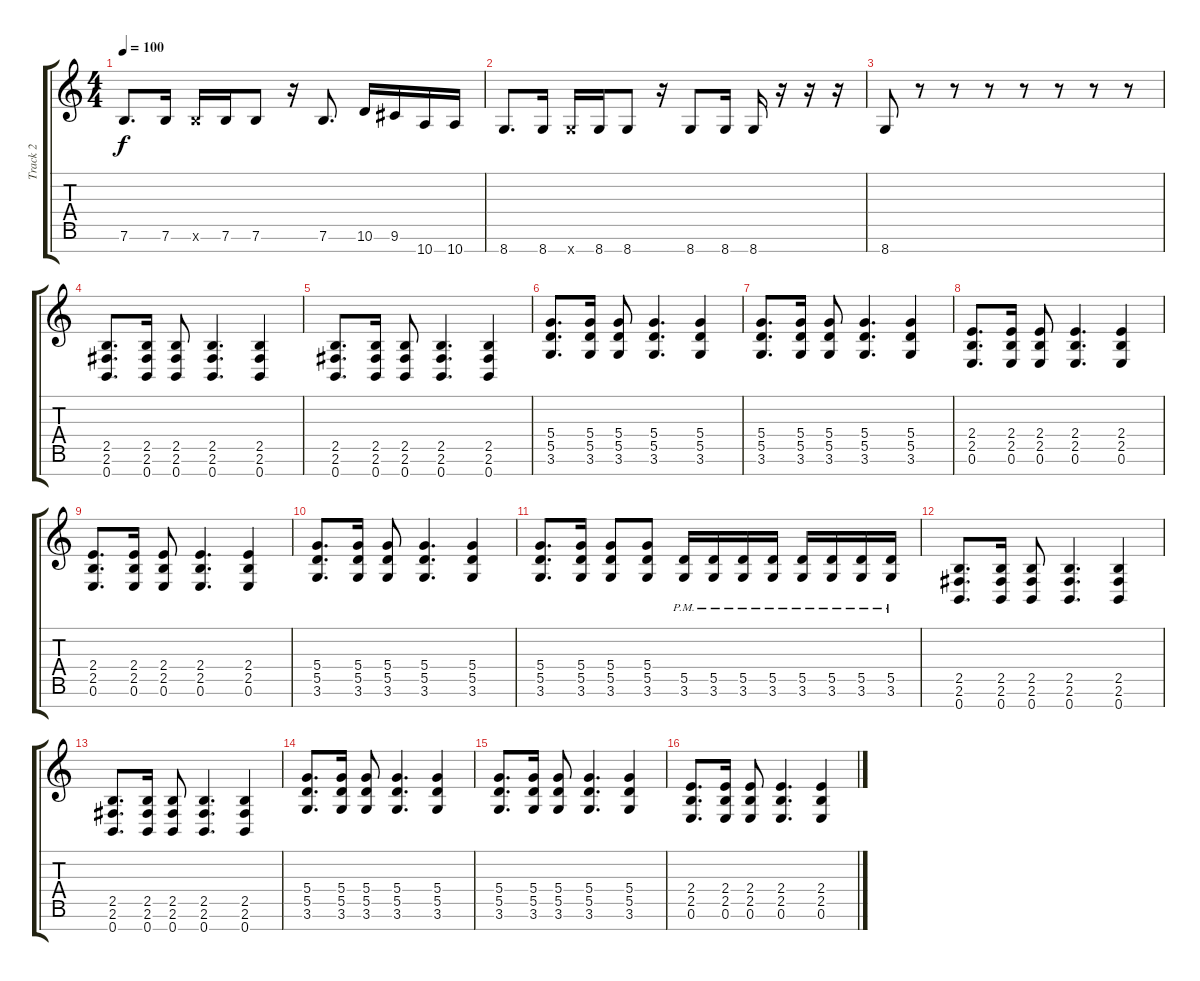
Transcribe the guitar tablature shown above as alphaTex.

\track ("Track 2" "Track 2") {instrument distortionguitar}
\staff {score tabs}
\tuning (E4 B3 G3 D3 A2 E2 B1) {hide}
\ts (4 4)
\tempo 100
\clef g2
\ks c
7.6.8{d dy f} 7.6.16 7.6{x}.16 7.6.16 7.6.8 r.16 7.6.8{d} 10.6.16 9.6.16 10.7.16 10.7.16 |
8.7.8{d} 8.7.16 8.7{x}.16 8.7.16 8.7.8 r.16 8.7.8 8.7.16 8.7.16 r.16 r.16 r.16 |
8.7.8 r.8 r.8 r.8 r.8 r.8 r.8 r.8 |
(2.5 2.6 0.7).8{d} (2.5 2.6 0.7).16 (2.5 2.6 0.7).8 (2.5 2.6 0.7).4{d} (2.5 2.6 0.7).4 |
(2.5 2.6 0.7).8{d} (2.5 2.6 0.7).16 (2.5 2.6 0.7).8 (2.5 2.6 0.7).4{d} (2.5 2.6 0.7).4 |
(5.4 5.5 3.6).8{d} (5.4 5.5 3.6).16 (5.4 5.5 3.6).8 (5.4 5.5 3.6).4{d} (5.4 5.5 3.6).4 |
(5.4 5.5 3.6).8{d} (5.4 5.5 3.6).16 (5.4 5.5 3.6).8 (5.4 5.5 3.6).4{d} (5.4 5.5 3.6).4 |
(2.4 2.5 0.6).8{d} (2.4 2.5 0.6).16 (2.4 2.5 0.6).8 (2.4 2.5 0.6).4{d} (2.4 2.5 0.6).4 |
(2.4 2.5 0.6).8{d} (2.4 2.5 0.6).16 (2.4 2.5 0.6).8 (2.4 2.5 0.6).4{d} (2.4 2.5 0.6).4 |
(5.4 5.5 3.6).8{d} (5.4 5.5 3.6).16 (5.4 5.5 3.6).8 (5.4 5.5 3.6).4{d} (5.4 5.5 3.6).4 |
(5.4 5.5 3.6).8{d} (5.4 5.5 3.6).16 (5.4 5.5 3.6).8 (5.4 5.5 3.6).8 (5.5{pm} 3.6{pm}).16 (5.5{pm} 3.6{pm}).16 (5.5{pm} 3.6{pm}).16 (5.5{pm} 3.6{pm}).16 (5.5{pm} 3.6{pm}).16 (5.5{pm} 3.6{pm}).16 (5.5{pm} 3.6{pm}).16 (5.5{pm} 3.6{pm}).16 |
(2.5 2.6 0.7).8{d} (2.5 2.6 0.7).16 (2.5 2.6 0.7).8 (2.5 2.6 0.7).4{d} (2.5 2.6 0.7).4 |
(2.5 2.6 0.7).8{d} (2.5 2.6 0.7).16 (2.5 2.6 0.7).8 (2.5 2.6 0.7).4{d} (2.5 2.6 0.7).4 |
(5.4 5.5 3.6).8{d} (5.4 5.5 3.6).16 (5.4 5.5 3.6).8 (5.4 5.5 3.6).4{d} (5.4 5.5 3.6).4 |
(5.4 5.5 3.6).8{d} (5.4 5.5 3.6).16 (5.4 5.5 3.6).8 (5.4 5.5 3.6).4{d} (5.4 5.5 3.6).4 |
(2.4 2.5 0.6).8{d} (2.4 2.5 0.6).16 (2.4 2.5 0.6).8 (2.4 2.5 0.6).4{d} (2.4 2.5 0.6).4
